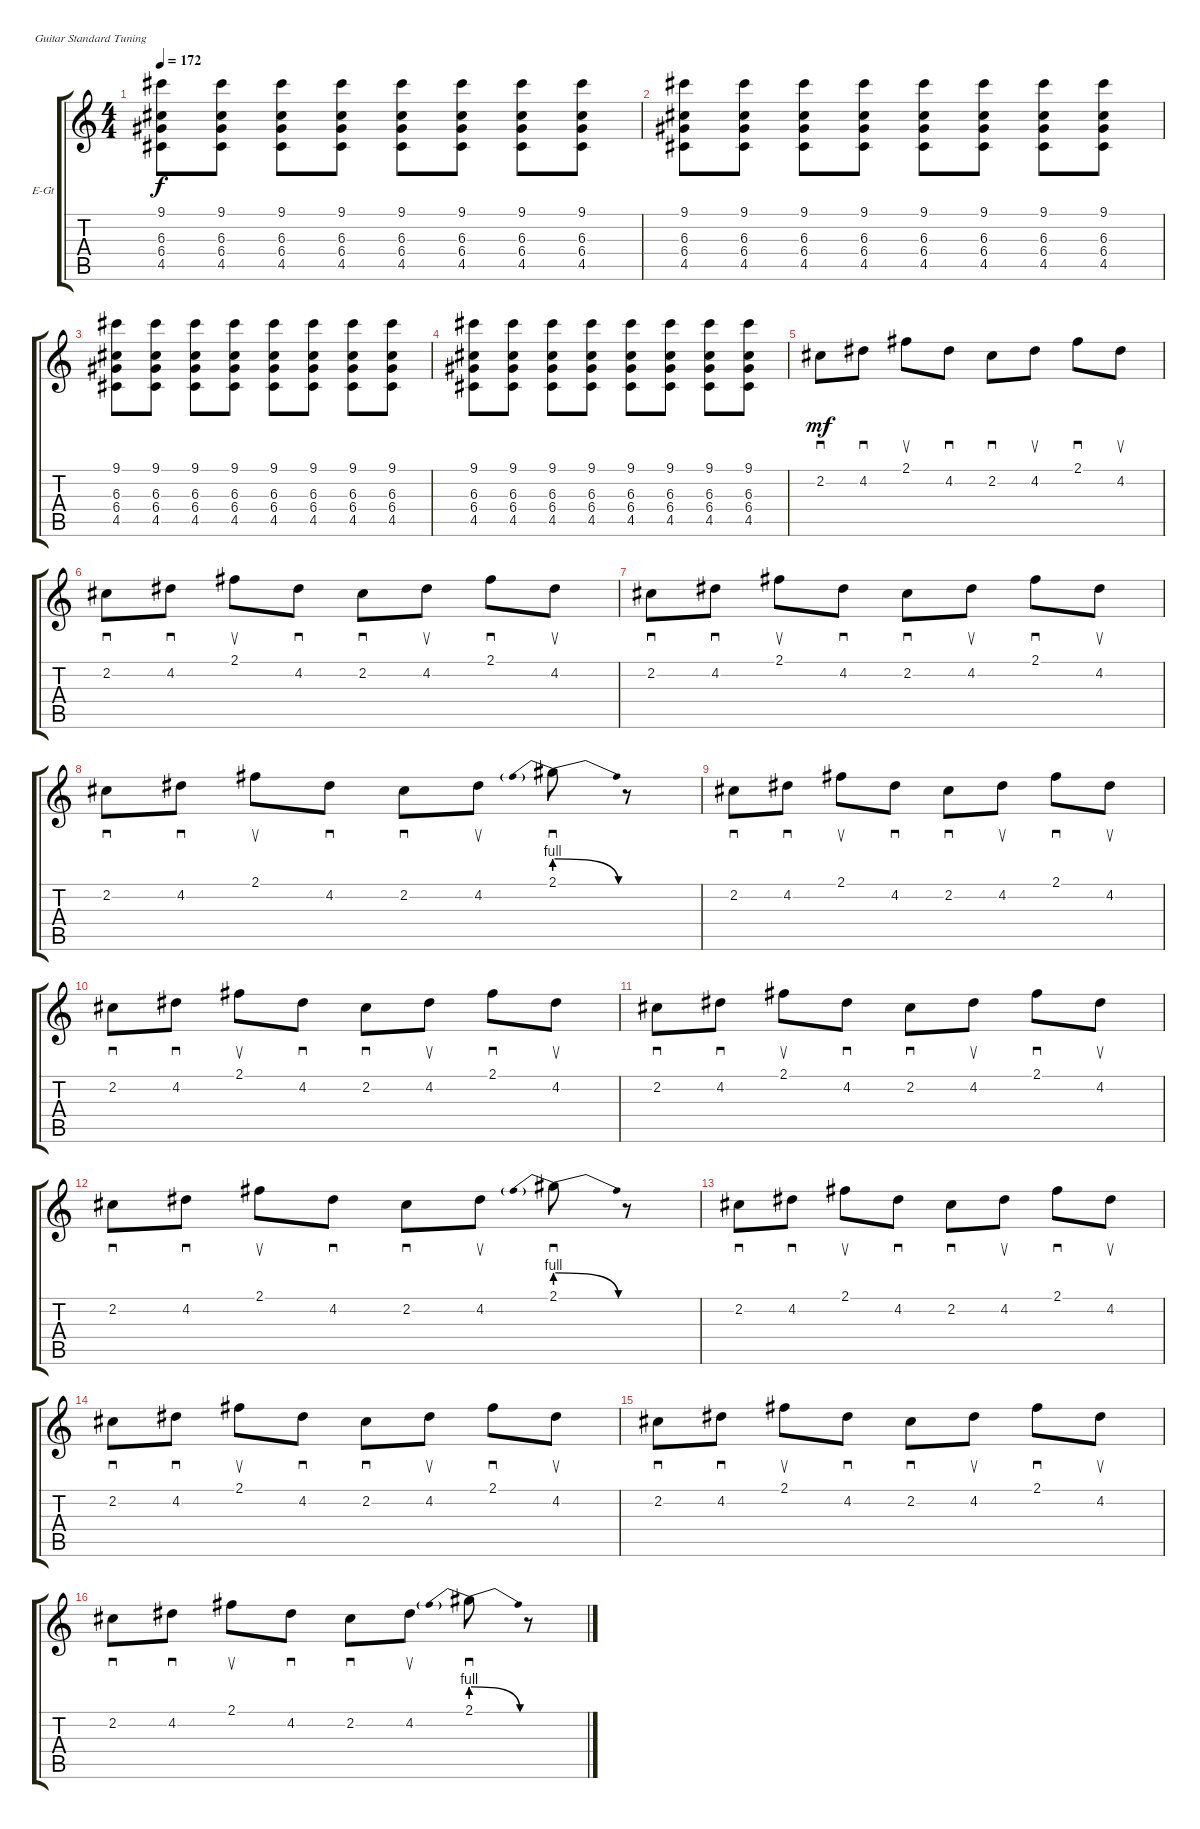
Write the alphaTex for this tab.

\bracketExtendMode groupsimilarinstruments
\firstSystemTrackNameOrientation horizontal
\otherSystemsTrackNameOrientation horizontal
\track ("Boris Jardel" "E-Gt") {instrument distortionguitar}
\staff {score tabs}
\tuning (E4 B3 G3 D3 A2 E2)
\ts (4 4)
\tempo 172
\clef g2
\ks c
(9.1 6.3 6.4 4.5).8{dy f} (9.1 6.3 6.4 4.5).8 (9.1 6.3 6.4 4.5).8 (9.1 6.3 6.4 4.5).8 (9.1 6.3 6.4 4.5).8 (9.1 6.3 6.4 4.5).8 (9.1 6.3 6.4 4.5).8 (9.1 6.3 6.4 4.5).8 |
(9.1 6.3 6.4 4.5).8 (9.1 6.3 6.4 4.5).8 (9.1 6.3 6.4 4.5).8 (9.1 6.3 6.4 4.5).8 (9.1 6.3 6.4 4.5).8 (9.1 6.3 6.4 4.5).8 (9.1 6.3 6.4 4.5).8 (9.1 6.3 6.4 4.5).8 |
(9.1 6.3 6.4 4.5).8 (9.1 6.3 6.4 4.5).8 (9.1 6.3 6.4 4.5).8 (9.1 6.3 6.4 4.5).8 (9.1 6.3 6.4 4.5).8 (9.1 6.3 6.4 4.5).8 (9.1 6.3 6.4 4.5).8 (9.1 6.3 6.4 4.5).8 |
(9.1 6.3 6.4 4.5).8 (9.1 6.3 6.4 4.5).8 (9.1 6.3 6.4 4.5).8 (9.1 6.3 6.4 4.5).8 (9.1 6.3 6.4 4.5).8 (9.1 6.3 6.4 4.5).8 (9.1 6.3 6.4 4.5).8 (9.1 6.3 6.4 4.5).8 |
2.2.8{sd dy mf} 4.2.8{sd} 2.1.8{su} 4.2.8{sd} 2.2.8{sd} 4.2.8{su} 2.1.8{sd} 4.2.8{su} |
2.2.8{sd} 4.2.8{sd} 2.1.8{su} 4.2.8{sd} 2.2.8{sd} 4.2.8{su} 2.1.8{sd} 4.2.8{su} |
2.2.8{sd} 4.2.8{sd} 2.1.8{su} 4.2.8{sd} 2.2.8{sd} 4.2.8{su} 2.1.8{sd} 4.2.8{su} |
2.2.8{sd} 4.2.8{sd} 2.1.8{su} 4.2.8{sd} 2.2.8{sd} 4.2.8{su} 2.1{be (prebendrelease 0 4 60 0)}.8{sd} r.8 |
2.2.8{sd} 4.2.8{sd} 2.1.8{su} 4.2.8{sd} 2.2.8{sd} 4.2.8{su} 2.1.8{sd} 4.2.8{su} |
2.2.8{sd} 4.2.8{sd} 2.1.8{su} 4.2.8{sd} 2.2.8{sd} 4.2.8{su} 2.1.8{sd} 4.2.8{su} |
2.2.8{sd} 4.2.8{sd} 2.1.8{su} 4.2.8{sd} 2.2.8{sd} 4.2.8{su} 2.1.8{sd} 4.2.8{su} |
2.2.8{sd} 4.2.8{sd} 2.1.8{su} 4.2.8{sd} 2.2.8{sd} 4.2.8{su} 2.1{be (prebendrelease 0 4 60 0)}.8{sd} r.8 |
2.2.8{sd} 4.2.8{sd} 2.1.8{su} 4.2.8{sd} 2.2.8{sd} 4.2.8{su} 2.1.8{sd} 4.2.8{su} |
2.2.8{sd} 4.2.8{sd} 2.1.8{su} 4.2.8{sd} 2.2.8{sd} 4.2.8{su} 2.1.8{sd} 4.2.8{su} |
2.2.8{sd} 4.2.8{sd} 2.1.8{su} 4.2.8{sd} 2.2.8{sd} 4.2.8{su} 2.1.8{sd} 4.2.8{su} |
2.2.8{sd} 4.2.8{sd} 2.1.8{su} 4.2.8{sd} 2.2.8{sd} 4.2.8{su} 2.1{be (prebendrelease 0 4 60 0)}.8{sd} r.8
